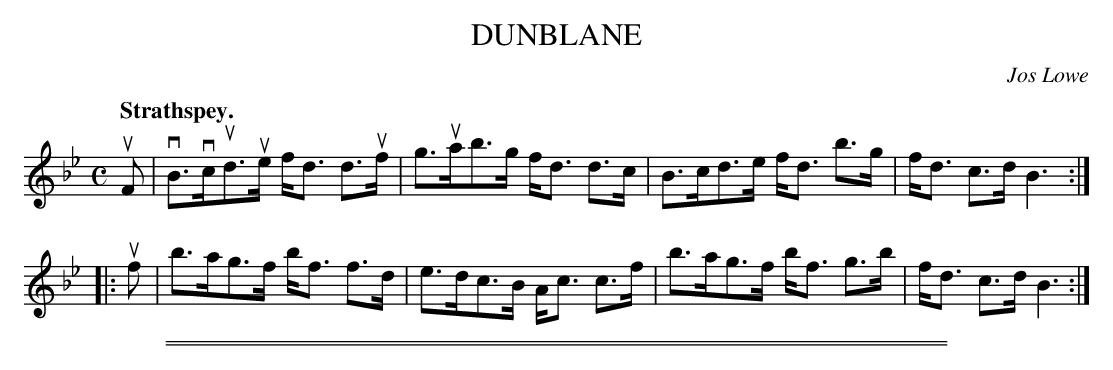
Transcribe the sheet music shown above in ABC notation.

X:1
T: DUNBLANE
C: Jos Lowe
Q: "Strathspey."
M: C
L: 1/8
K: Bb
uF |\
vB>vcud>ue f<d d>uf | g>uab>g f<d d>c |\
B>cd>e f<d b>g | f<d c>d B3 :|
|: uf |\
b>ag>f b<f f>d | e>dc>B A<c c>f |\
b>ag>f b<f g>b | f<d c>d B3 :|
